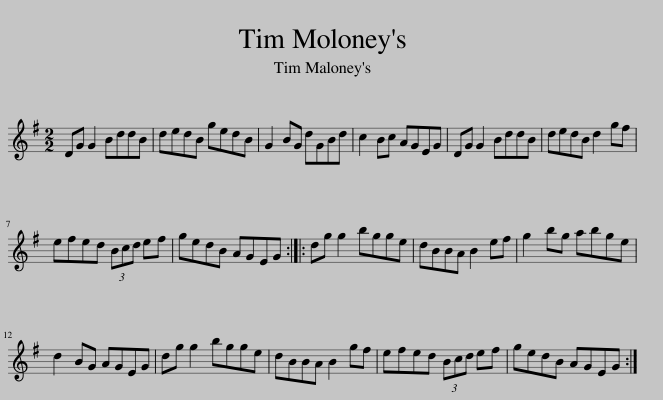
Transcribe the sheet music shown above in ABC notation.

X:1
L:1/8
M:2/2
I:linebreak $
K:G
V:1 treble
V:1
 DG G2 BddB | dedB gedB | G2 BG dGBd | c2 Bc AGEG | DG G2 BddB | %5
 dedB d2 gf |$ efed (3Bcd ef | gedB AGEG :: dg g2 bgge | dBBA B2 ef | %10
 g2 bg abge |$ d2 BG AGEG | dg g2 bgge | dBBA B2 gf | efed (3Bcd ef | %15
 gedB AGEG :| %16
